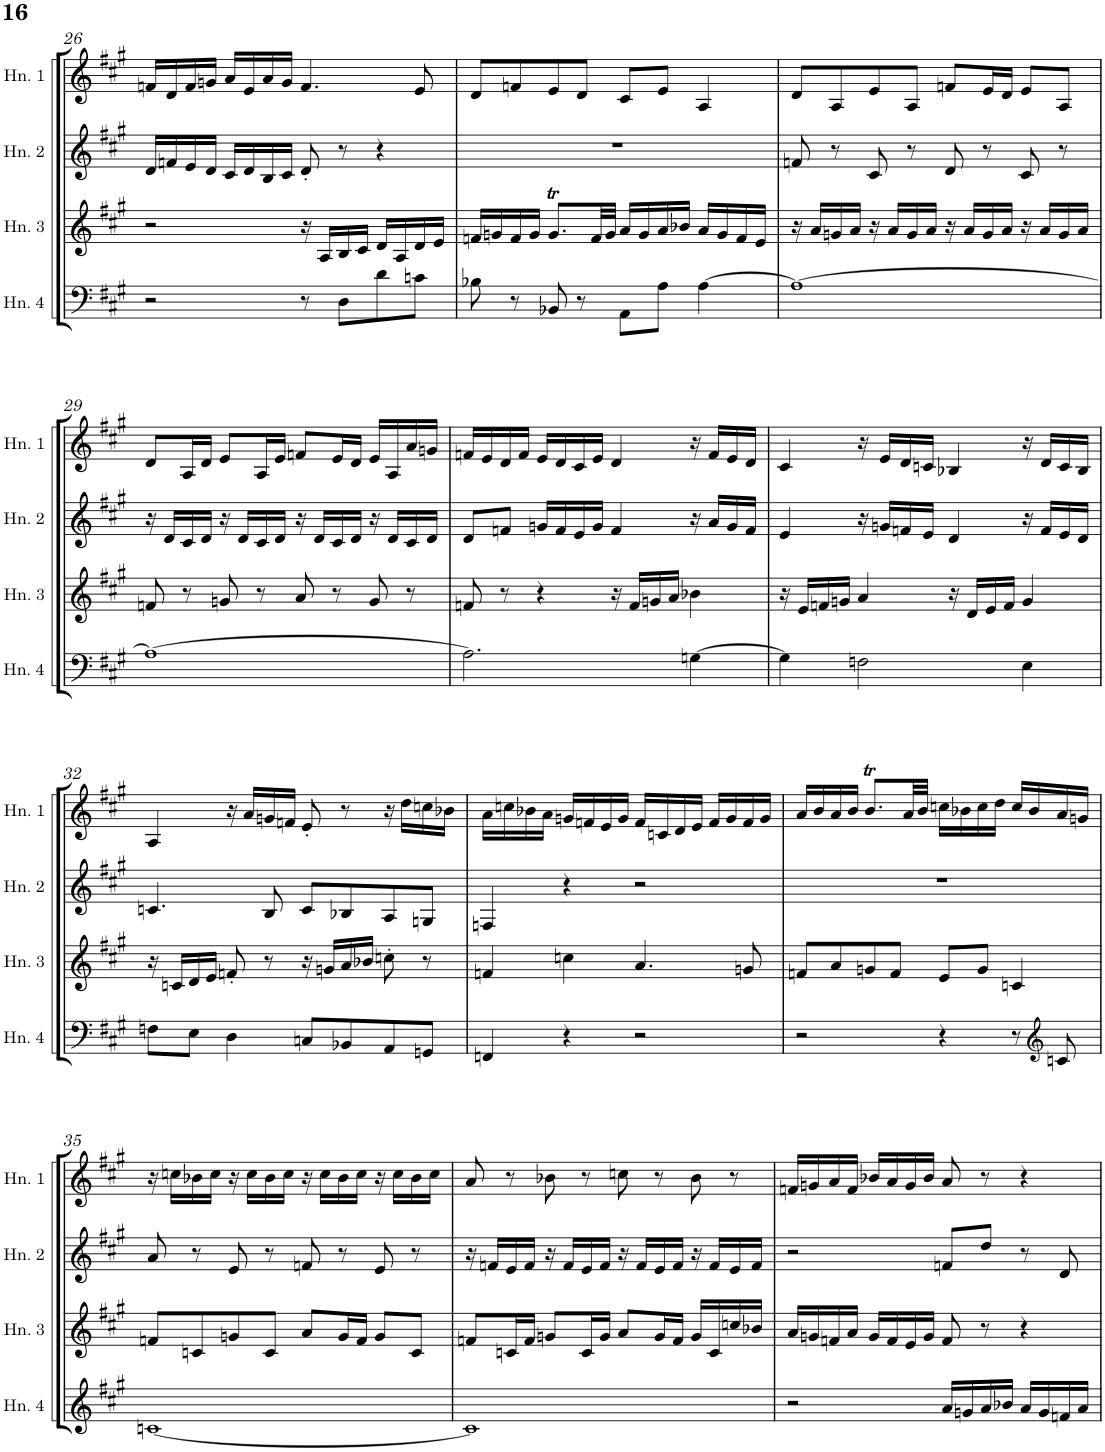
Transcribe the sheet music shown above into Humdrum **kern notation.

**kern	**kern	**kern	**kern
*part4	*part3	*part2	*part1
*staff4	*staff3	*staff2	*staff1
*I"Horn 4	*I"Horn 3	*I"Horn 2	*I"Horn 1
*I'Hn. 4	*I'Hn. 3	*I'Hn. 2	*I'Hn. 1
!!LO:PB:g=z
*clefF4	*clefG2	*clefG2	*clefG2
*Trd4c7	*Trd4c7	*Trd4c7	*Trd4c7
*k[f#c#g#]	*k[f#c#g#]	*k[f#c#g#]	*k[f#c#g#]
*M4/4	*M4/4	*M4/4	*M4/4
*met(c)	*met(c)	*met(c)	*met(c)
=26	=26	=26	=26
2r	2r	16d/LL	16fn/LL
.	.	16fn/	16d/
.	.	16e/	16f/
.	.	16d/JJ	16gn/JJ
.	.	16c#/LL	16a/LL
.	.	16d/	16e/
.	.	16B/	16a/
.	.	16c#/JJ	16g/JJ
8r	16r	8d'/	4.f/
.	16A/LL	.	.
8D\L	16B/	8r	.
.	16c#/JJ	.	.
8d\	16d/LL	4r	.
.	16A/	.	.
8cn\J	16d/	.	8e/
.	16e/JJ	.	.
=27	=27	=27	=27
8B-X\	16fn/LL	1r	8d/L
.	16gn/	.	.
8r	16f/	.	8fn/
.	16g/JJ	.	.
8BB-X/	8.gT/L	.	8e/
8r	.	.	8d/J
.	32f/LL	.	.
.	32g/JJJ	.	.
8AA\L	16a/LL	.	8c#/L
.	16g/	.	.
8A\J	16a/	.	8e/J
.	16b-X/JJ	.	.
[4A\	16a/LL	.	4A/
.	16g/	.	.
.	16f/	.	.
.	16e/JJ	.	.
=28	=28	=28	=28
1A_	16r	8fn/	8d/L
.	16a/LL	.	.
.	16gn/	8r	8A/
.	16a/JJ	.	.
.	16r	8c#/	8e/
.	16a/LL	.	.
.	16g/	8r	8A/J
.	16a/JJ	.	.
.	16r	8d/	8fn/L
.	16a/LL	.	.
.	16g/	8r	16e/L
.	16a/JJ	.	16d/JJ
.	16r	8c#/	8e/L
.	16a/LL	.	.
.	16g/	8r	8A/J
.	16a/JJ	.	.
!!LO:LB:g=z
=29	=29	=29	=29
1A_	8fn/	16r	8d/L
.	.	16d/LL	.
.	8r	16c#/	16A/L
.	.	16d/JJ	16d/JJ
.	8gn/	16r	8e/L
.	.	16d/LL	.
.	8r	16c#/	16A/L
.	.	16d/JJ	16e/JJ
.	8a/	16r	8fn/L
.	.	16d/LL	.
.	8r	16c#/	16e/L
.	.	16d/JJ	16d/JJ
.	8g/	16r	16e/LL
.	.	16d/LL	16A/
.	8r	16c#/	16a/
.	.	16d/JJ	16gn/JJ
=30	=30	=30	=30
2.A\]	8fn/	8d/L	16fn/LL
.	.	.	16e/
.	8r	8fn/J	16d/
.	.	.	16f/JJ
.	4r	16gn/LL	16e/LL
.	.	16f/	16d/
.	.	16e/	16c#/
.	.	16g/JJ	16e/JJ
.	16r	4f/	4d/
.	16f/LL	.	.
.	16gn/	.	.
.	16a/JJ	.	.
[4Gn\	4b-X\	16r	16r
.	.	16a/LL	16f/LL
.	.	16g/	16e/
.	.	16f/JJ	16d/JJ
=31	=31	=31	=31
4G\]	16r	4e/	4c#/
.	16e/LL	.	.
.	16fn/	.	.
.	16gn/JJ	.	.
2Fn\	4a/	16r	16r
.	.	16gn/LL	16e/LL
.	.	16fn/	16d/
.	.	16e/JJ	16cn/JJ
.	16r	4d/	4B-X/
.	16d/LL	.	.
.	16e/	.	.
.	16f/JJ	.	.
4E\	4g/	16r	16r
.	.	16f/LL	16d/LL
.	.	16e/	16c/
.	.	16d/JJ	16B-/JJ
!!LO:LB:g=z
=32	=32	=32	=32
8Fn\L	16r	4.cn/	4A/
.	16cn/LL	.	.
8E\J	16d/	.	.
.	16e/JJ	.	.
4D\	8fn'/	.	16r
.	.	.	16a/LL
.	8r	8B/	16gn/
.	.	.	16fn/JJ
8Cn/L	16r	8c/L	8e'/
.	16gn/LL	.	.
8BB-X/	16a/	8B-X/	8r
.	16b-X/JJ	.	.
8AA/	8ccn'\	8A/	16r
.	.	.	16dd\LL
8GGn/J	8r	8Gn/J	16ccn\
.	.	.	16b-X\JJ
=33	=33	=33	=33
4FFn/	4fn/	4Fn/	16a\LL
.	.	.	16ccn\
.	.	.	16b-X\
.	.	.	16a\JJ
4r	4ccn\	4r	16gn/LL
.	.	.	16fn/
.	.	.	16e/
.	.	.	16g/JJ
2r	4.a/	2r	16f/LL
.	.	.	16cn/
.	.	.	16d/
.	.	.	16e/JJ
.	.	.	16f/LL
.	.	.	16g/
.	8gn/	.	16f/
.	.	.	16g/JJ
=34	=34	=34	=34
2r	8fn/L	1r	16a/LL
.	.	.	16b/
.	8a/	.	16a/
.	.	.	16b/JJ
.	8gn/	.	8.bT/L
.	8f/J	.	.
.	.	.	32a/LL
.	.	.	32b/JJJ
4r	8e/L	.	16ccn\LL
.	.	.	16b-X\
.	8g/J	.	16cc\
.	.	.	16dd\JJ
8r	4cn/	.	16cc/LL
.	.	.	16b-/
*clefG2	*	*	*
8cn/	.	.	16a/
.	.	.	16gn/JJ
!!LO:LB:g=z
=35	=35	=35	=35
[1cn	8fn/L	8a/	16r
.	.	.	16ccn\LL
.	8cn/	8r	16b-X\
.	.	.	16cc\JJ
.	8gn/	8e/	16r
.	.	.	16cc\LL
.	8c/J	8r	16b-\
.	.	.	16cc\JJ
.	8a/L	8fn/	16r
.	.	.	16cc\LL
.	16g/L	8r	16b-\
.	16f/JJ	.	16cc\JJ
.	8g/L	8e/	16r
.	.	.	16cc\LL
.	8c/J	8r	16b-\
.	.	.	16cc\JJ
=36	=36	=36	=36
1c]	8fn/L	16r	8a/
.	.	16fn/LL	.
.	16cn/L	16e/	8r
.	16f/JJ	16f/JJ	.
.	8gn/L	16r	8b-X\
.	.	16f/LL	.
.	16c/L	16e/	8r
.	16g/JJ	16f/JJ	.
.	8a/L	16r	8ccn\
.	.	16f/LL	.
.	16g/L	16e/	8r
.	16f/JJ	16f/JJ	.
.	16g/LL	16r	8b-\
.	16c/	16f/LL	.
.	16ccn/	16e/	8r
.	16b-X/JJ	16f/JJ	.
=37	=37	=37	=37
2r	16a/LL	2r	16fn/LL
.	16gn/	.	16gn/
.	16fn/	.	16a/
.	16a/JJ	.	16f/JJ
.	16g/LL	.	16b-X/LL
.	16f/	.	16a/
.	16e/	.	16g/
.	16g/JJ	.	16b-/JJ
16a/LL	8f/	8fn/L	8a/
16gn/	.	.	.
16a/	8r	8dd/J	8r
16b-X/JJ	.	.	.
16a/LL	4r	8r	4r
16g/	.	.	.
16fn/	.	8d/	.
16a/JJ	.	.	.
=	=	=	=
*-	*-	*-	*-
